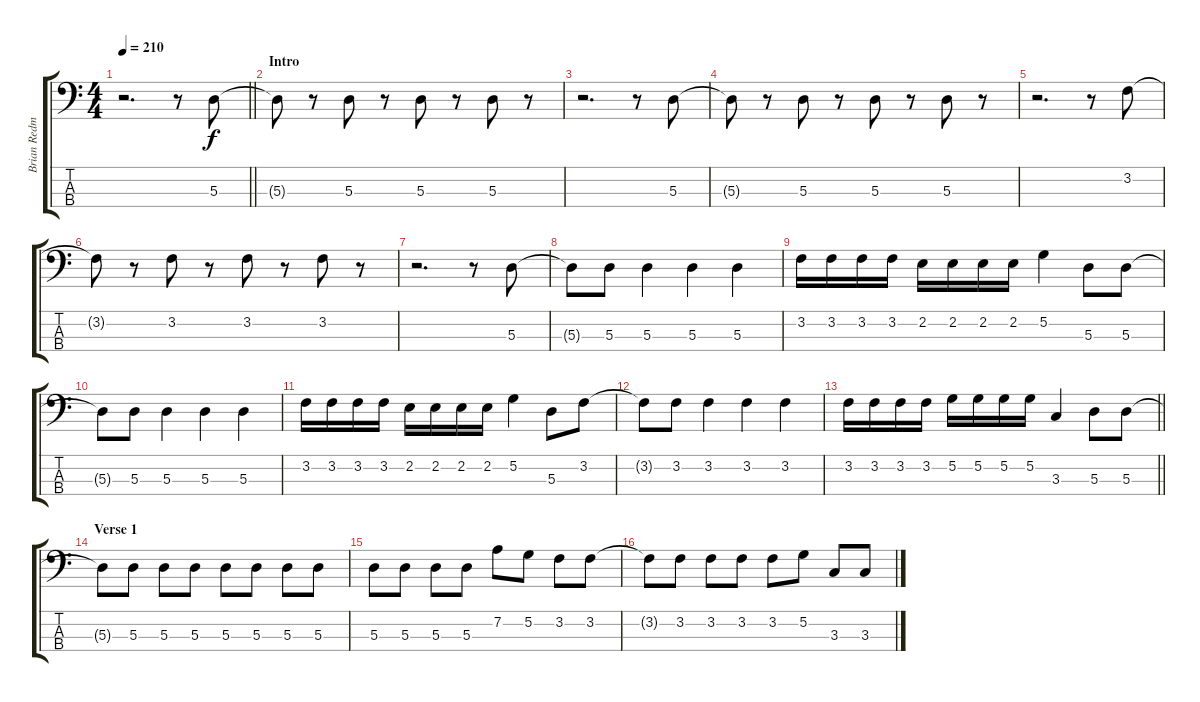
\track ("Brian Redman" "Brian Redm") {instrument electricbassfinger}
\staff {score tabs}
\tuning (G2 D2 A1 D1) {hide}
\ts (4 4)
\tempo 210
\clef f4
\barLineRight lightlight
\ks c
r.2{d dy f instrument electricbassfinger} r.8 5.3.8 |
\section ("" "Intro")
5.3{t}.8 r.8 5.3.8 r.8 5.3.8 r.8 5.3.8 r.8 |
r.2{d} r.8 5.3.8 |
5.3{t}.8 r.8 5.3.8 r.8 5.3.8 r.8 5.3.8 r.8 |
r.2{d} r.8 3.2.8 |
3.2{t}.8 r.8 3.2.8 r.8 3.2.8 r.8 3.2.8 r.8 |
r.2{d} r.8 5.3.8 |
5.3{t}.8 5.3.8 5.3.4 5.3.4 5.3.4 |
3.2.16 3.2.16 3.2.16 3.2.16 2.2.16 2.2.16 2.2.16 2.2.16 5.2.4 5.3.8 5.3.8 |
5.3{t}.8 5.3.8 5.3.4 5.3.4 5.3.4 |
3.2.16 3.2.16 3.2.16 3.2.16 2.2.16 2.2.16 2.2.16 2.2.16 5.2.4 5.3.8 3.2.8 |
3.2{t}.8 3.2.8 3.2.4 3.2.4 3.2.4 |
\barLineRight lightlight
3.2.16 3.2.16 3.2.16 3.2.16 5.2.16 5.2.16 5.2.16 5.2.16 3.3.4 5.3.8 5.3.8 |
\section ("" "Verse 1")
5.3{t}.8 5.3.8 5.3.8 5.3.8 5.3.8 5.3.8 5.3.8 5.3.8 |
5.3.8 5.3.8 5.3.8 5.3.8 7.2.8 5.2.8 3.2.8 3.2.8 |
3.2{t}.8 3.2.8 3.2.8 3.2.8 3.2.8 5.2.8 3.3.8 3.3.8
